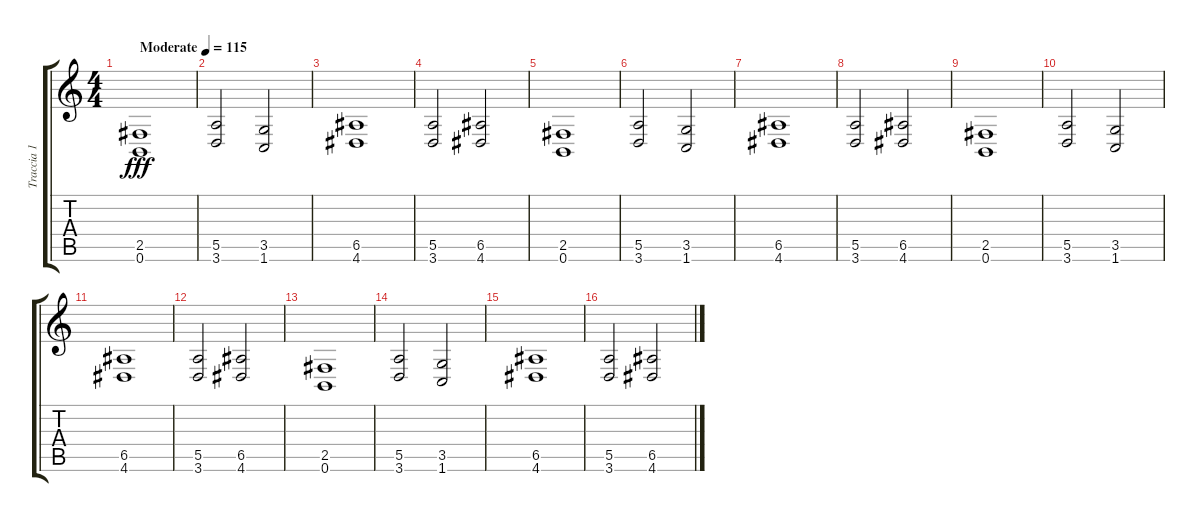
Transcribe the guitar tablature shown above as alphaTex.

\track ("Traccia 1" "Traccia 1") {instrument distortionguitar}
\staff {score tabs}
\tuning (B3 Gb3 D3 A2 E2 B1) {hide}
\ts (4 4)
\tempo (115 "Moderate")
\clef g2
\ks c
(2.5 0.6).1{dy fff instrument distortionguitar} |
(5.5 3.6).2 (3.5 1.6).2 |
(6.5 4.6).1 |
(5.5 3.6).2 (6.5 4.6).2 |
(2.5 0.6).1 |
(5.5 3.6).2 (3.5 1.6).2 |
(6.5 4.6).1 |
(5.5 3.6).2 (6.5 4.6).2 |
(2.5 0.6).1 |
(5.5 3.6).2 (3.5 1.6).2 |
(6.5 4.6).1 |
(5.5 3.6).2 (6.5 4.6).2 |
(2.5 0.6).1 |
(5.5 3.6).2 (3.5 1.6).2 |
(6.5 4.6).1 |
(5.5 3.6).2 (6.5 4.6).2
